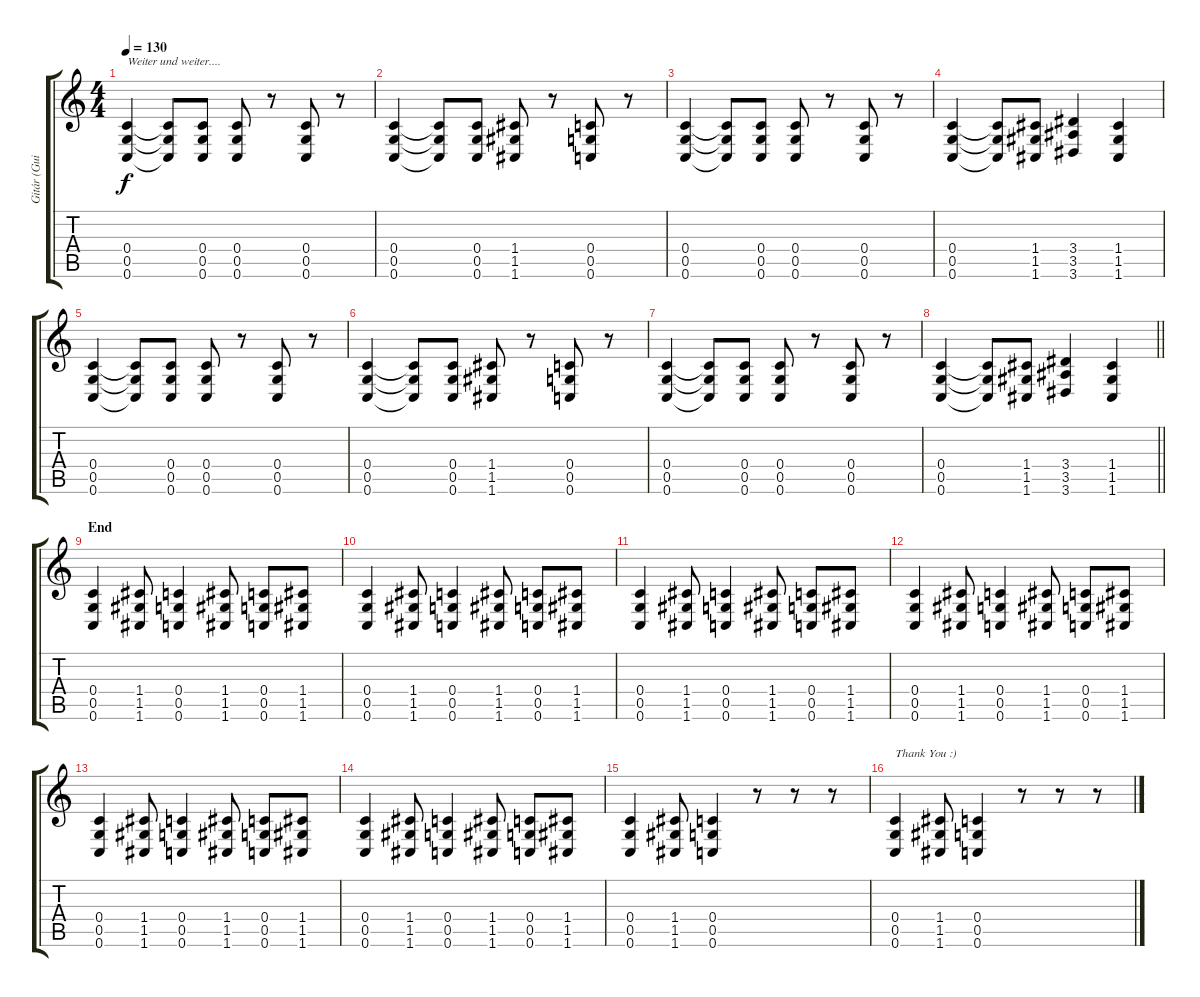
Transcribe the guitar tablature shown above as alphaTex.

\track ("Gitár (Guitar)" "Gitár (Gui") {instrument overdrivenguitar}
\staff {score tabs}
\tuning (D4 A3 F3 C3 G2 C2) {hide}
\ts (4 4)
\tempo 130
\clef g2
\ks c
(0.4 0.5 0.6).4{txt "Weiter und weiter...." dy f} (0.4{t} 0.5{t} 0.6{t}).8 (0.4 0.5 0.6).8 (0.4 0.5 0.6).8 r.8 (0.4 0.5 0.6).8 r.8 |
(0.4 0.5 0.6).4 (0.4{t} 0.5{t} 0.6{t}).8 (0.4 0.5 0.6).8 (1.4 1.5 1.6).8 r.8 (0.4 0.5 0.6).8 r.8 |
(0.4 0.5 0.6).4 (0.4{t} 0.5{t} 0.6{t}).8 (0.4 0.5 0.6).8 (0.4 0.5 0.6).8 r.8 (0.4 0.5 0.6).8 r.8 |
(0.4 0.5 0.6).4 (0.4{t} 0.5{t} 0.6{t}).8 (1.4 1.5 1.6).8 (3.4 3.5 3.6).4 (1.4 1.5 1.6).4 |
(0.4 0.5 0.6).4 (0.4{t} 0.5{t} 0.6{t}).8 (0.4 0.5 0.6).8 (0.4 0.5 0.6).8 r.8 (0.4 0.5 0.6).8 r.8 |
(0.4 0.5 0.6).4 (0.4{t} 0.5{t} 0.6{t}).8 (0.4 0.5 0.6).8 (1.4 1.5 1.6).8 r.8 (0.4 0.5 0.6).8 r.8 |
(0.4 0.5 0.6).4 (0.4{t} 0.5{t} 0.6{t}).8 (0.4 0.5 0.6).8 (0.4 0.5 0.6).8 r.8 (0.4 0.5 0.6).8 r.8 |
\barLineRight lightlight
(0.4 0.5 0.6).4 (0.4{t} 0.5{t} 0.6{t}).8 (1.4 1.5 1.6).8 (3.4 3.5 3.6).4 (1.4 1.5 1.6).4 |
\section ("" "End ")
(0.4 0.5 0.6).4 (1.4 1.5 1.6).8 (0.4 0.5 0.6).4 (1.4 1.5 1.6).8 (0.4 0.5 0.6).8 (1.4 1.5 1.6).8 |
(0.4 0.5 0.6).4 (1.4 1.5 1.6).8 (0.4 0.5 0.6).4 (1.4 1.5 1.6).8 (0.4 0.5 0.6).8 (1.4 1.5 1.6).8 |
(0.4 0.5 0.6).4 (1.4 1.5 1.6).8 (0.4 0.5 0.6).4 (1.4 1.5 1.6).8 (0.4 0.5 0.6).8 (1.4 1.5 1.6).8 |
(0.4 0.5 0.6).4 (1.4 1.5 1.6).8 (0.4 0.5 0.6).4 (1.4 1.5 1.6).8 (0.4 0.5 0.6).8 (1.4 1.5 1.6).8 |
(0.4 0.5 0.6).4 (1.4 1.5 1.6).8 (0.4 0.5 0.6).4 (1.4 1.5 1.6).8 (0.4 0.5 0.6).8 (1.4 1.5 1.6).8 |
(0.4 0.5 0.6).4 (1.4 1.5 1.6).8 (0.4 0.5 0.6).4 (1.4 1.5 1.6).8 (0.4 0.5 0.6).8 (1.4 1.5 1.6).8 |
(0.4 0.5 0.6).4 (1.4 1.5 1.6).8 (0.4 0.5 0.6).4 r.8 r.8 r.8 |
(0.4 0.5 0.6).4{txt "Thank You :)"} (1.4 1.5 1.6).8 (0.4 0.5 0.6).4 r.8 r.8 r.8
